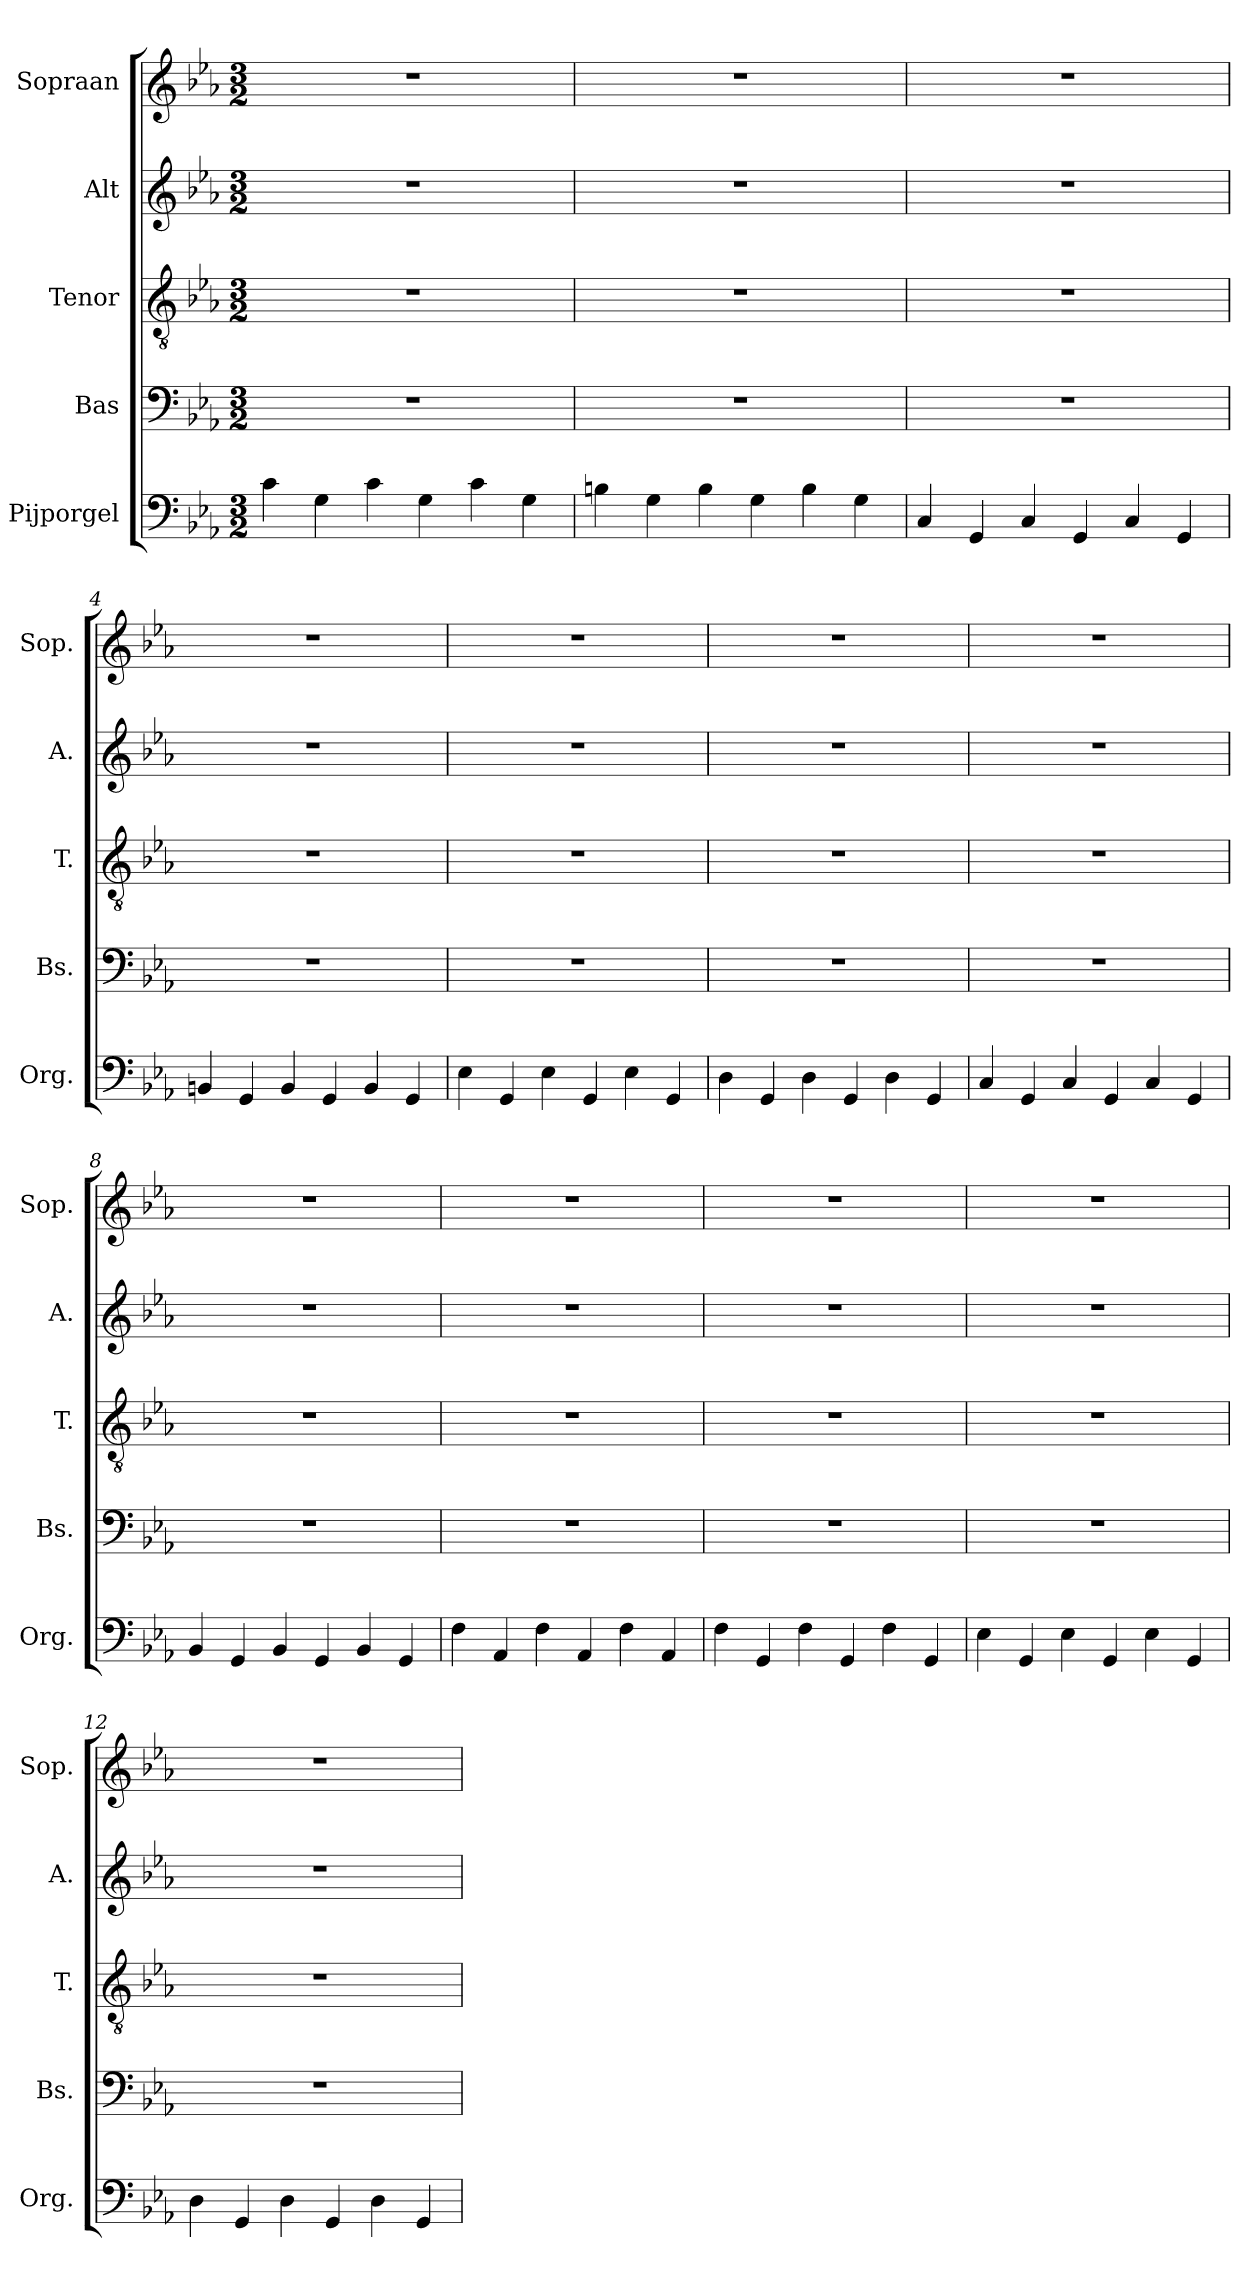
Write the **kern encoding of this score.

**kern	**kern	**kern	**kern	**kern
*part5	*part4	*part3	*part2	*part1
*staff5	*staff4	*staff3	*staff2	*staff1
*I"Pijporgel	*I"Bas	*I"Tenor	*I"Alt	*I"Sopraan
*I'Org.	*I'Bs.	*I'T.	*I'A.	*I'Sop.
*clefF4	*clefF4	*clefGv2	*clefG2	*clefG2
*k[b-e-a-]	*k[b-e-a-]	*k[b-e-a-]	*k[b-e-a-]	*k[b-e-a-]
*M3/2	*M3/2	*M3/2	*M3/2	*M3/2
*MM160	*MM160	*MM160	*MM160	*MM160
=1	=1	=1	=1	=1
4c\	1.r	1.r	1.r	1.r
4G\	.	.	.	.
4c\	.	.	.	.
4G\	.	.	.	.
4c\	.	.	.	.
4G\	.	.	.	.
=2	=2	=2	=2	=2
4Bn\	1.r	1.r	1.r	1.r
4G\	.	.	.	.
4B\	.	.	.	.
4G\	.	.	.	.
4B\	.	.	.	.
4G\	.	.	.	.
=3	=3	=3	=3	=3
4C/	1.r	1.r	1.r	1.r
4GG/	.	.	.	.
4C/	.	.	.	.
4GG/	.	.	.	.
4C/	.	.	.	.
4GG/	.	.	.	.
=4	=4	=4	=4	=4
4BBn/	1.r	1.r	1.r	1.r
4GG/	.	.	.	.
4BB/	.	.	.	.
4GG/	.	.	.	.
4BB/	.	.	.	.
4GG/	.	.	.	.
=5	=5	=5	=5	=5
4E-\	1.r	1.r	1.r	1.r
4GG/	.	.	.	.
4E-\	.	.	.	.
4GG/	.	.	.	.
4E-\	.	.	.	.
4GG/	.	.	.	.
=6	=6	=6	=6	=6
4D\	1.r	1.r	1.r	1.r
4GG/	.	.	.	.
4D\	.	.	.	.
4GG/	.	.	.	.
4D\	.	.	.	.
4GG/	.	.	.	.
=7	=7	=7	=7	=7
4C/	1.r	1.r	1.r	1.r
4GG/	.	.	.	.
4C/	.	.	.	.
4GG/	.	.	.	.
4C/	.	.	.	.
4GG/	.	.	.	.
=8	=8	=8	=8	=8
4BB-/	1.r	1.r	1.r	1.r
4GG/	.	.	.	.
4BB-/	.	.	.	.
4GG/	.	.	.	.
4BB-/	.	.	.	.
4GG/	.	.	.	.
=9	=9	=9	=9	=9
4F\	1.r	1.r	1.r	1.r
4AA-/	.	.	.	.
4F\	.	.	.	.
4AA-/	.	.	.	.
4F\	.	.	.	.
4AA-/	.	.	.	.
=10	=10	=10	=10	=10
4F\	1.r	1.r	1.r	1.r
4GG/	.	.	.	.
4F\	.	.	.	.
4GG/	.	.	.	.
4F\	.	.	.	.
4GG/	.	.	.	.
=11	=11	=11	=11	=11
4E-\	1.r	1.r	1.r	1.r
4GG/	.	.	.	.
4E-\	.	.	.	.
4GG/	.	.	.	.
4E-\	.	.	.	.
4GG/	.	.	.	.
=12	=12	=12	=12	=12
4D\	1.r	1.r	1.r	1.r
4GG/	.	.	.	.
4D\	.	.	.	.
4GG/	.	.	.	.
4D\	.	.	.	.
4GG/	.	.	.	.
=	=	=	=	=
*-	*-	*-	*-	*-
